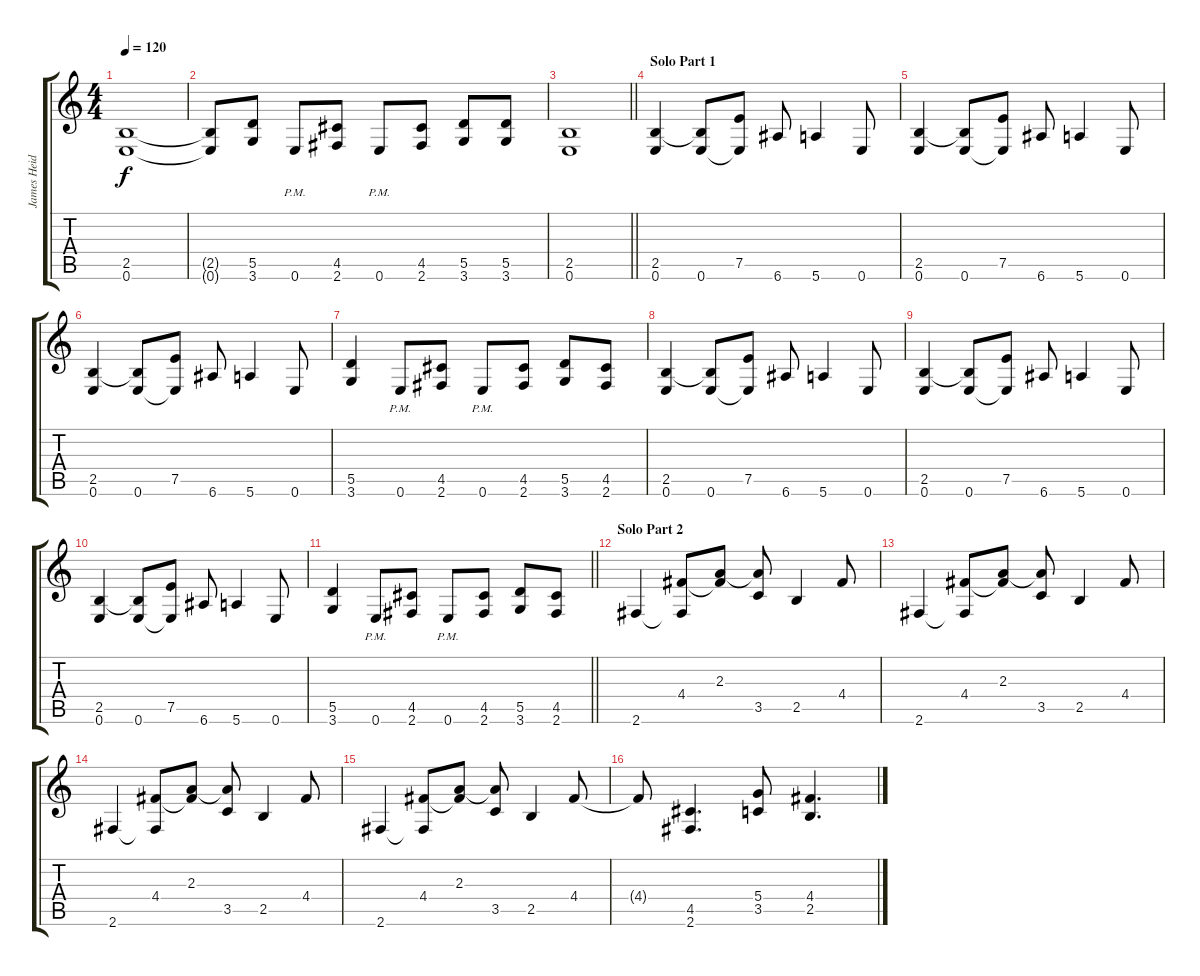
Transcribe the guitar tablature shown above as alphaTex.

\track ("James Heidfield Rythmn" "James Heid") {instrument distortionguitar}
\staff {score tabs}
\tuning (E4 B3 G3 D3 A2 E2) {hide}
\ts (4 4)
\tempo 120
\clef g2
\ks c
(2.5 0.6).1{dy f} |
(2.5{t} 0.6{t}).8 (5.5 3.6).8 0.6{pm}.8 (4.5 2.6).8 0.6{pm}.8 (4.5 2.6).8 (5.5 3.6).8 (5.5 3.6).8 |
\barLineRight lightlight
(2.5 0.6).1 |
\section ("" "Solo Part 1")
(2.5 0.6).4 (2.5{t} 0.6).8 (7.5 0.6{t}).8 6.6.8 5.6.4 0.6.8 |
(2.5 0.6).4 (2.5{t} 0.6).8 (7.5 0.6{t}).8 6.6.8 5.6.4 0.6.8 |
(2.5 0.6).4 (2.5{t} 0.6).8 (7.5 0.6{t}).8 6.6.8 5.6.4 0.6.8 |
(5.5 3.6).4 0.6{pm}.8 (4.5 2.6).8 0.6{pm}.8 (4.5 2.6).8 (5.5 3.6).8 (4.5 2.6).8 |
(2.5 0.6).4 (2.5{t} 0.6).8 (7.5 0.6{t}).8 6.6.8 5.6.4 0.6.8 |
(2.5 0.6).4 (2.5{t} 0.6).8 (7.5 0.6{t}).8 6.6.8 5.6.4 0.6.8 |
(2.5 0.6).4 (2.5{t} 0.6).8 (7.5 0.6{t}).8 6.6.8 5.6.4 0.6.8 |
\barLineRight lightlight
(5.5 3.6).4 0.6{pm}.8 (4.5 2.6).8 0.6{pm}.8 (4.5 2.6).8 (5.5 3.6).8 (4.5 2.6).8 |
\section ("" "Solo Part 2")
2.6.4 (4.4 2.6{t}).8 (2.3 4.4{t}).8 (2.3{t} 3.5).8 2.5.4 4.4.8 |
2.6.4 (4.4 2.6{t}).8 (2.3 4.4{t}).8 (2.3{t} 3.5).8 2.5.4 4.4.8 |
2.6.4 (4.4 2.6{t}).8 (2.3 4.4{t}).8 (2.3{t} 3.5).8 2.5.4 4.4.8 |
2.6.4 (4.4 2.6{t}).8 (2.3 4.4{t}).8 (2.3{t} 3.5).8 2.5.4 4.4.8 |
4.4{t}.8 (4.5 2.6).4{d} (5.4 3.5).8 (4.4 2.5).4{d}
